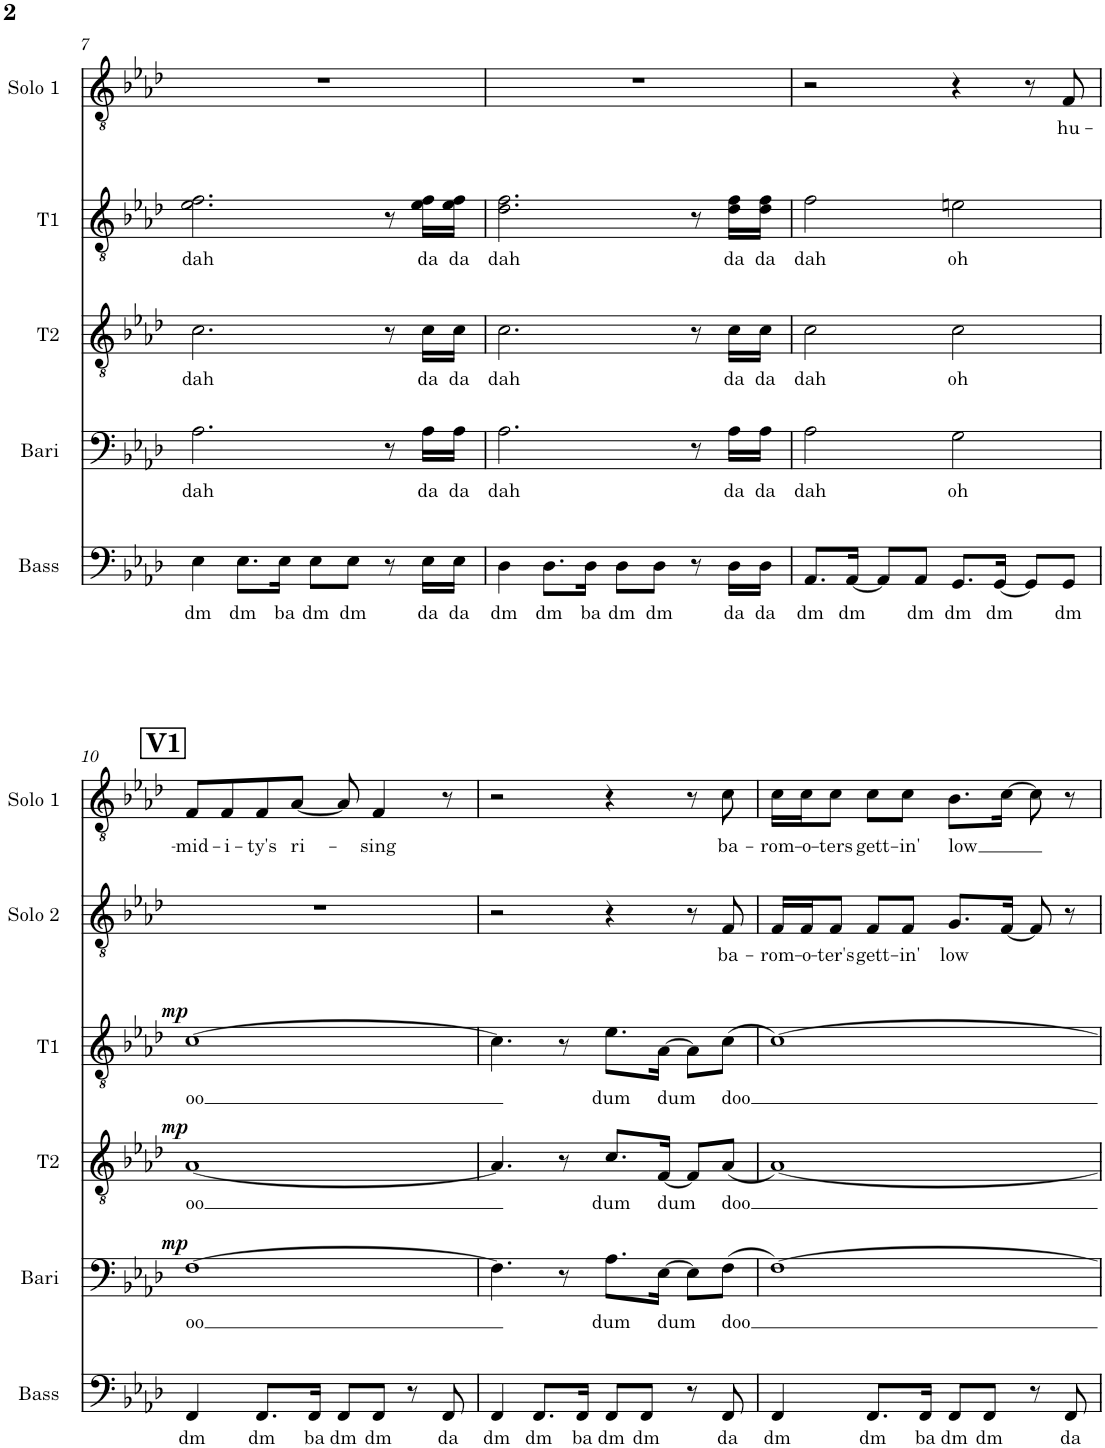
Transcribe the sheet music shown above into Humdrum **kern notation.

**kern	**text	**kern	**text	**dynam	**kern	**text	**dynam	**kern	**text	**dynam	**kern	**text	**kern	**text
*part6	*part6	*part5	*part5	*part5	*part4	*part4	*part4	*part3	*part3	*part3	*part2	*part2	*part1	*part1
*staff6	*staff6	*staff5	*staff5	*staff5	*staff4	*staff4	*staff4	*staff3	*staff3	*staff3	*staff2	*staff2	*staff1	*staff1
*I"Bass	*	*I"Baritone	*	*	*I"Tenor 2	*	*	*I"Tenor 1	*	*	*I"Solo 2	*	*I"Solo 1	*
*I'Bass	*	*I'Bari	*	*	*I'T2	*	*	*I'T1	*	*	*I'Solo 2	*	*I'Solo 1	*
!!LO:PB:g=z
*clefF4	*	*clefF4	*	*	*clefGv2	*	*	*clefGv2	*	*	*clefGv2	*	*clefGv2	*
*k[b-e-a-d-]	*	*k[b-e-a-d-]	*	*	*k[b-e-a-d-]	*	*	*k[b-e-a-d-]	*	*	*k[b-e-a-d-]	*	*k[b-e-a-d-]	*
*M4/4	*	*M4/4	*	*	*M4/4	*	*	*M4/4	*	*	*M4/4	*	*M4/4	*
=7	=7	=7	=7	=7	=7	=7	=7	=7	=7	=7	=7	=7	=7	=7
!	!LO:LY:b	!	!LO:LY:b	!	!	!LO:LY:b	!	!	!LO:LY:b	!	!	!	!	!
4E-\	dm	2.A-\	dah	.	2.c\	dah	.	2.e-\ 2.f\	dah	.	1r	.	1r	.
!	!LO:LY:b	!	!	!	!	!	!	!	!	!	!	!	!	!
8.E-\L	dm	.	.	.	.	.	.	.	.	.	.	.	.	.
!	!LO:LY:b	!	!	!	!	!	!	!	!	!	!	!	!	!
16E-\Jk	ba	.	.	.	.	.	.	.	.	.	.	.	.	.
!	!LO:LY:b	!	!	!	!	!	!	!	!	!	!	!	!	!
8E-\L	dm	.	.	.	.	.	.	.	.	.	.	.	.	.
!	!LO:LY:b	!	!	!	!	!	!	!	!	!	!	!	!	!
8E-\J	dm	.	.	.	.	.	.	.	.	.	.	.	.	.
8r	.	8r	.	.	8r	.	.	8r	.	.	.	.	.	.
!	!LO:LY:b	!	!LO:LY:b	!	!	!LO:LY:b	!	!	!LO:LY:b	!	!	!	!	!
16E-\LL	da	16A-\LL	da	.	16c\LL	da	.	16e-\ 16f\LL	da	.	.	.	.	.
!	!LO:LY:b	!	!LO:LY:b	!	!	!LO:LY:b	!	!	!LO:LY:b	!	!	!	!	!
16E-\JJ	da	16A-\JJ	da	.	16c\JJ	da	.	16e-\ 16f\JJ	da	.	.	.	.	.
=8	=8	=8	=8	=8	=8	=8	=8	=8	=8	=8	=8	=8	=8	=8
!	!LO:LY:b	!	!LO:LY:b	!	!	!LO:LY:b	!	!	!LO:LY:b	!	!	!	!	!
4D-\	dm	2.A-\	dah	.	2.c\	dah	.	2.d-\ 2.f\	dah	.	1r	.	1r	.
!	!LO:LY:b	!	!	!	!	!	!	!	!	!	!	!	!	!
8.D-\L	dm	.	.	.	.	.	.	.	.	.	.	.	.	.
!	!LO:LY:b	!	!	!	!	!	!	!	!	!	!	!	!	!
16D-\Jk	ba	.	.	.	.	.	.	.	.	.	.	.	.	.
!	!LO:LY:b	!	!	!	!	!	!	!	!	!	!	!	!	!
8D-\L	dm	.	.	.	.	.	.	.	.	.	.	.	.	.
!	!LO:LY:b	!	!	!	!	!	!	!	!	!	!	!	!	!
8D-\J	dm	.	.	.	.	.	.	.	.	.	.	.	.	.
8r	.	8r	.	.	8r	.	.	8r	.	.	.	.	.	.
!	!LO:LY:b	!	!LO:LY:b	!	!	!LO:LY:b	!	!	!LO:LY:b	!	!	!	!	!
16D-\LL	da	16A-\LL	da	.	16c\LL	da	.	16d-\ 16f\LL	da	.	.	.	.	.
!	!LO:LY:b	!	!LO:LY:b	!	!	!LO:LY:b	!	!	!LO:LY:b	!	!	!	!	!
16D-\JJ	da	16A-\JJ	da	.	16c\JJ	da	.	16d-\ 16f\JJ	da	.	.	.	.	.
=9	=9	=9	=9	=9	=9	=9	=9	=9	=9	=9	=9	=9	=9	=9
!	!LO:LY:b	!	!LO:LY:b	!	!	!LO:LY:b	!	!	!LO:LY:b	!	!	!	!	!
8.AA-/L	dm	2A-\	dah	.	2c\	dah	.	2f\	dah	.	1r	.	2r	.
!	!LO:LY:b	!	!	!	!	!	!	!	!	!	!	!	!	!
[16AA-/Jk	dm	.	.	.	.	.	.	.	.	.	.	.	.	.
8AA-/L]	.	.	.	.	.	.	.	.	.	.	.	.	.	.
!	!LO:LY:b	!	!	!	!	!	!	!	!	!	!	!	!	!
8AA-/J	dm	.	.	.	.	.	.	.	.	.	.	.	.	.
!	!LO:LY:b	!	!LO:LY:b	!	!	!LO:LY:b	!	!	!LO:LY:b	!	!	!	!	!
8.GG/L	dm	2G\	oh	.	2c\	oh	.	2en\	oh	.	.	.	4r	.
!	!LO:LY:b	!	!	!	!	!	!	!	!	!	!	!	!	!
[16GG/Jk	dm	.	.	.	.	.	.	.	.	.	.	.	.	.
8GG/L]	.	.	.	.	.	.	.	.	.	.	.	.	8r	.
!	!LO:LY:b	!	!	!	!	!	!	!	!	!	!	!	!	!LO:LY:b
8GG/J	dm	.	.	.	.	.	.	.	.	.	.	.	8F/	hu-
!!LO:LB:g=z
!!LO:REH:place=s1:a:B:cj:fs=14:t=V1
=10	=10	=10	=10	=10	=10	=10	=10	=10	=10	=10	=10	=10	=10	=10
!	!LO:LY:b	!	!LO:LY:b	!LO:DY:a	!	!LO:LY:b	!LO:DY:a	!	!LO:LY:b	!LO:DY:a	!	!	!	!LO:LY:b
4FF/	dm	[1F	oo	mp	[1A-	oo	mp	[1c	oo	mp	1r	.	8F/L	-mid-
!	!	!	!	!	!	!	!	!	!	!	!	!	!	!LO:LY:b
.	.	.	.	.	.	.	.	.	.	.	.	.	8F/	-i-
!	!LO:LY:b	!	!	!	!	!	!	!	!	!	!	!	!	!LO:LY:b
8.FF/L	dm	.	.	.	.	.	.	.	.	.	.	.	8F/	-ty's
!	!	!	!	!	!	!	!	!	!	!	!	!	!	!LO:LY:b
.	.	.	.	.	.	.	.	.	.	.	.	.	[8A-/J	ri-
!	!LO:LY:b	!	!	!	!	!	!	!	!	!	!	!	!	!
16FF/Jk	ba	.	.	.	.	.	.	.	.	.	.	.	.	.
!	!LO:LY:b	!	!	!	!	!	!	!	!	!	!	!	!	!
8FF/L	dm	.	.	.	.	.	.	.	.	.	.	.	8A-/]	.
!	!LO:LY:b	!	!	!	!	!	!	!	!	!	!	!	!	!LO:LY:b
8FF/J	dm	.	.	.	.	.	.	.	.	.	.	.	4F/	-sing
8r	.	.	.	.	.	.	.	.	.	.	.	.	.	.
!	!LO:LY:b	!	!	!	!	!	!	!	!	!	!	!	!	!
8FF/	da	.	.	.	.	.	.	.	.	.	.	.	8r	.
=11	=11	=11	=11	=11	=11	=11	=11	=11	=11	=11	=11	=11	=11	=11
!	!LO:LY:b	!	!	!	!	!	!	!	!	!	!	!	!	!
4FF/	dm	4.F\]	.	.	4.A-/]	.	.	4.c\]	.	.	2r	.	2r	.
!	!LO:LY:b	!	!	!	!	!	!	!	!	!	!	!	!	!
8.FF/L	dm	.	.	.	.	.	.	.	.	.	.	.	.	.
.	.	8r	.	.	8r	.	.	8r	.	.	.	.	.	.
!	!LO:LY:b	!	!	!	!	!	!	!	!	!	!	!	!	!
16FF/Jk	ba	.	.	.	.	.	.	.	.	.	.	.	.	.
!	!LO:LY:b	!	!LO:LY:b	!	!	!LO:LY:b	!	!	!LO:LY:b	!	!	!	!	!
8FF/L	dm	8.A-\L	dum	.	8.c/L	dum	.	8.e-\L	dum	.	4r	.	4r	.
!	!LO:LY:b	!	!	!	!	!	!	!	!	!	!	!	!	!
8FF/J	dm	.	.	.	.	.	.	.	.	.	.	.	.	.
!	!	!	!LO:LY:b	!	!	!LO:LY:b	!	!	!LO:LY:b	!	!	!	!	!
.	.	[16E-\Jk	dum	.	[16F/Jk	dum	.	[16A-\Jk	dum	.	.	.	.	.
8r	.	8E-\L]	.	.	8F/L]	.	.	8A-\L]	.	.	8r	.	8r	.
!	!LO:LY:b	!	!LO:LY:b	!	!	!LO:LY:b	!	!	!LO:LY:b	!	!	!LO:LY:b	!	!LO:LY:b
8FF/	da	(8F\J	doo	.	(8A-/J	doo	.	(8c\J	doo	.	8F/	ba-	8c\	ba-
=12	=12	=12	=12	=12	=12	=12	=12	=12	=12	=12	=12	=12	=12	=12
!	!LO:LY:b	!	!	!	!	!	!	!	!	!	!	!LO:LY:b	!	!LO:LY:b
4FF/	dm	[1F)	.	.	[1A-)	.	.	[1c)	.	.	16F/LL	-rom-	16c\LL	-rom-
!	!	!	!	!	!	!	!	!	!	!	!	!LO:LY:b	!	!LO:LY:b
.	.	.	.	.	.	.	.	.	.	.	16F/J	-o-	16c\J	-o-
!	!	!	!	!	!	!	!	!	!	!	!	!LO:LY:b	!	!LO:LY:b
.	.	.	.	.	.	.	.	.	.	.	8F/J	-ter's	8c\J	-ters
!	!LO:LY:b	!	!	!	!	!	!	!	!	!	!	!LO:LY:b	!	!LO:LY:b
8.FF/L	dm	.	.	.	.	.	.	.	.	.	8F/L	gett-	8c\L	gett-
!	!	!	!	!	!	!	!	!	!	!	!	!LO:LY:b	!	!LO:LY:b
.	.	.	.	.	.	.	.	.	.	.	8F/J	-in'	8c\J	-in'
!	!LO:LY:b	!	!	!	!	!	!	!	!	!	!	!	!	!
16FF/Jk	ba	.	.	.	.	.	.	.	.	.	.	.	.	.
!	!LO:LY:b	!	!	!	!	!	!	!	!	!	!	!LO:LY:b	!	!LO:LY:b
8FF/L	dm	.	.	.	.	.	.	.	.	.	8.G/L	low	8.B-\L	low
!	!LO:LY:b	!	!	!	!	!	!	!	!	!	!	!	!	!
8FF/J	dm	.	.	.	.	.	.	.	.	.	.	.	.	.
.	.	.	.	.	.	.	.	.	.	.	[16F/Jk	.	[16c\Jk	.
8r	.	.	.	.	.	.	.	.	.	.	8F/]	.	8c\]	.
!	!LO:LY:b	!	!	!	!	!	!	!	!	!	!	!	!	!
8FF/	da	.	.	.	.	.	.	.	.	.	8r	.	8r	.
=	=	=	=	=	=	=	=	=	=	=	=	=	=	=
*-	*-	*-	*-	*-	*-	*-	*-	*-	*-	*-	*-	*-	*-	*-
